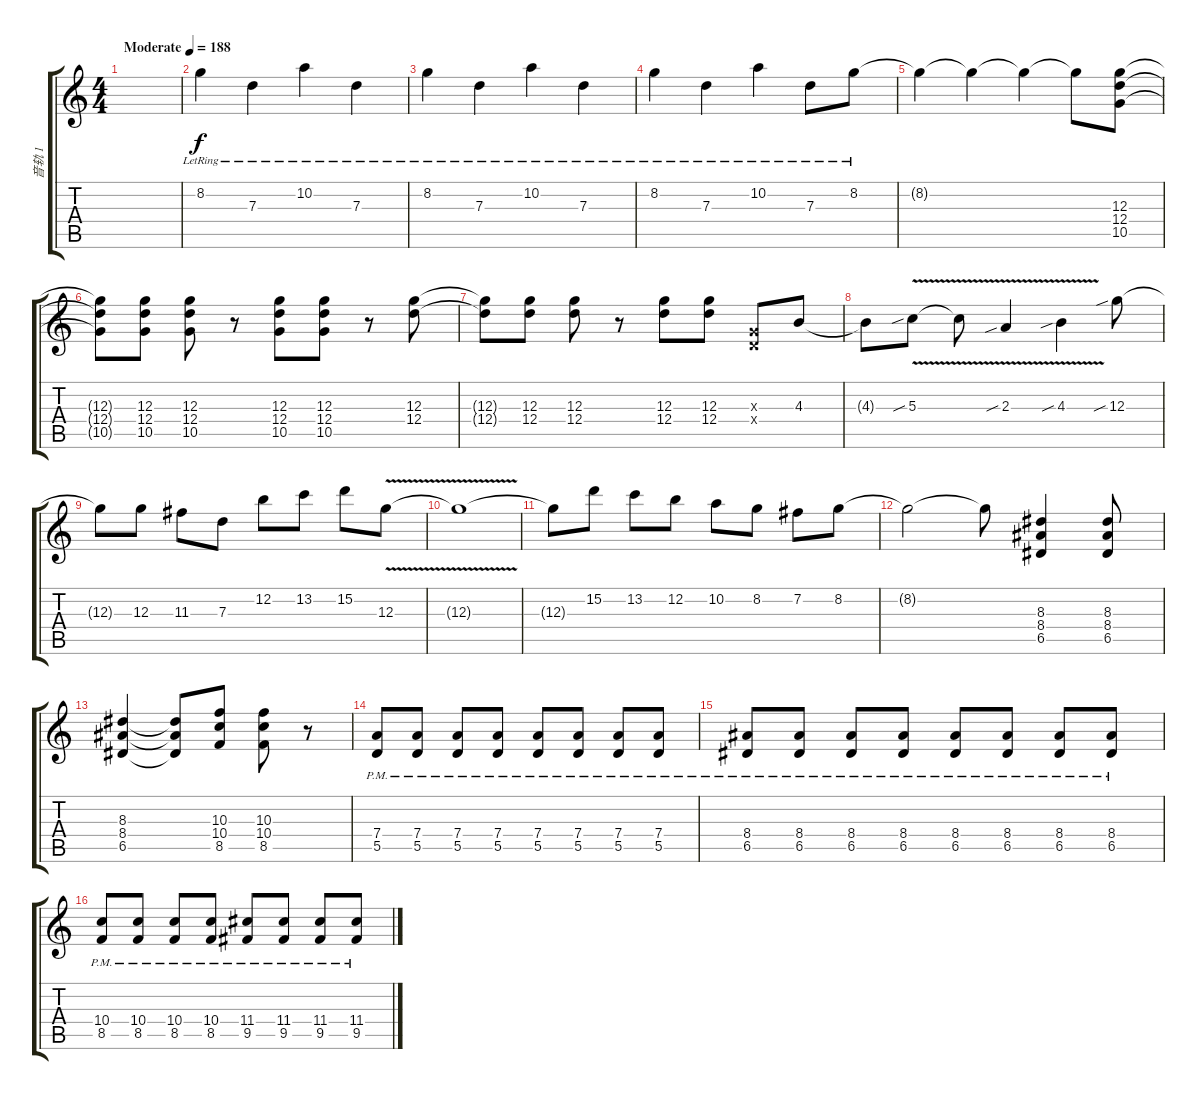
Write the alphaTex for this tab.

\track ("音轨 1" "音轨 1") {instrument electricguitarclean}
\staff {score tabs}
\tuning (E4 B3 G3 D3 A2 E2) {hide}
\ts (4 4)
\tempo (188 "Moderate")
\clef g2
\ks c
|
8.2{lr}.4 7.3{lr}.4 10.2{lr}.4 7.3{lr}.4 |
8.2{lr}.4 7.3{lr}.4 10.2{lr}.4 7.3{lr}.4 |
8.2{lr}.4 7.3{lr}.4 10.2{lr}.4 7.3{lr}.8 8.2{lr}.8 |
8.2{t}.4 8.2{t}.4 8.2{t}.4 8.2{t}.8 (12.3 12.4 10.5).8{instrument overdrivenguitar} |
(12.3{t} 12.4{t} 10.5{t}).8 (12.3 12.4 10.5).8 (12.3 12.4 10.5).8 r.8 (12.3 12.4 10.5).8 (12.3 12.4 10.5).8 r.8 (12.3 12.4).8 |
(12.3{t} 12.4{t}).8 (12.3 12.4).8 (12.3 12.4).8 r.8 (12.3 12.4).8 (12.3 12.4).8 (0.3{x} 0.4{x}).8 4.3.8 |
4.3{t}.8 5.3{v sib}.8 5.3{t}.8 2.3{v sib}.4 4.3{v sib}.4 12.3{sib}.8 |
12.3{t}.8 12.3.8 11.3.8 7.3.8 12.2.8 13.2.8 15.2.8 12.3{v}.8 |
12.3{t}.1 |
12.3{t}.8{balance 4} 15.2.8 13.2.8 12.2.8 10.2.8 8.2.8 7.2.8 8.2.8 |
8.2{t}.2 8.2{t}.8 (8.3 8.4 6.5).4{balance 8} (8.3 8.4 6.5).8 |
(8.3 8.4 6.5).4 (8.3{t} 8.4{t} 6.5{t}).8 (10.3 10.4 8.5).8 (10.3 10.4 8.5).8 r.8 |
(7.4{pm} 5.5{pm}).8{volume 10 balance 14 instrument electricguitarclean} (7.4{pm} 5.5{pm}).8 (7.4{pm} 5.5{pm}).8 (7.4{pm} 5.5{pm}).8 (7.4{pm} 5.5{pm}).8 (7.4{pm} 5.5{pm}).8 (7.4{pm} 5.5{pm}).8 (7.4{pm} 5.5{pm}).8 |
(8.4{pm} 6.5{pm}).8 (8.4{pm} 6.5{pm}).8 (8.4{pm} 6.5{pm}).8 (8.4{pm} 6.5{pm}).8 (8.4{pm} 6.5{pm}).8 (8.4{pm} 6.5{pm}).8 (8.4{pm} 6.5{pm}).8 (8.4{pm} 6.5{pm}).8 |
(10.4{pm} 8.5{pm}).8 (10.4{pm} 8.5{pm}).8 (10.4{pm} 8.5{pm}).8 (10.4{pm} 8.5{pm}).8 (11.4{pm} 9.5{pm}).8 (11.4{pm} 9.5{pm}).8 (11.4{pm} 9.5{pm}).8 (11.4{pm} 9.5{pm}).8
